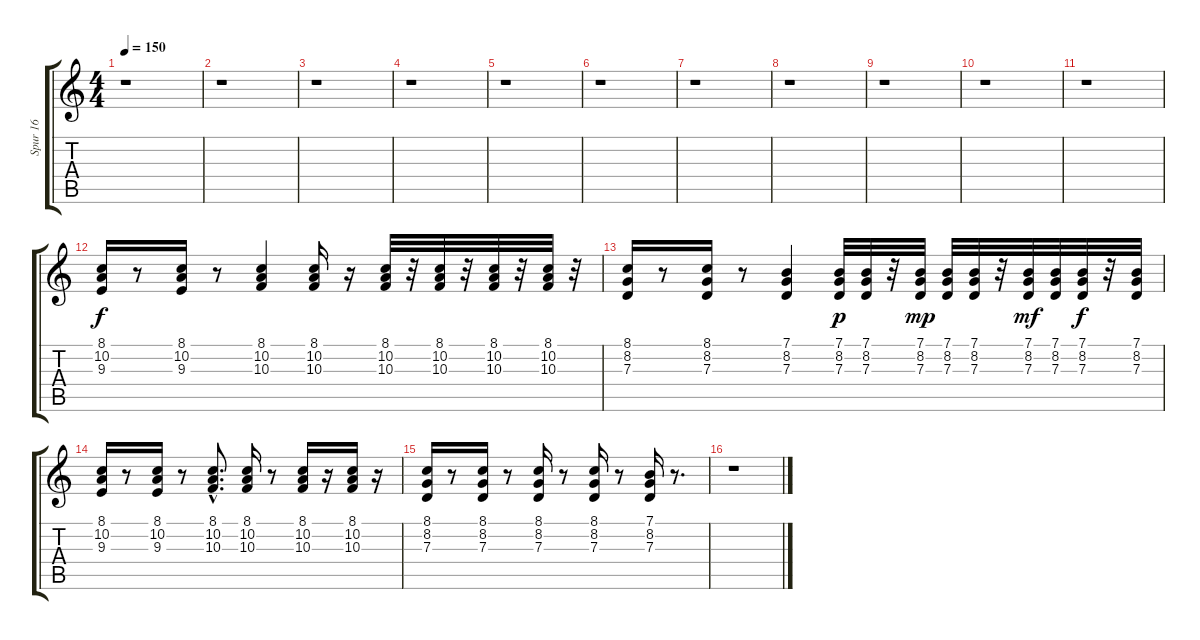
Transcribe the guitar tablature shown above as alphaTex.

\track ("Spur 16" "Spur 16") {instrument lead8bassandlead}
\staff {score tabs}
\tuning (E4 B3 G3 D3 A2 E2) {hide}
\ts (4 4)
\tempo 150
\clef g2
\ks c
r.1{dy f} |
r.1 |
r.1 |
r.1 |
r.1 |
r.1 |
r.1 |
r.1 |
r.1 |
r.1 |
r.1 |
(8.1 10.2 9.3).16 r.8 (8.1 10.2 9.3).16 r.8 (8.1 10.2 10.3).4 (8.1 10.2 10.3).16 r.16 (8.1 10.2 10.3).32 r.32 (8.1 10.2 10.3).32 r.32 (8.1 10.2 10.3).32 r.32 (8.1 10.2 10.3).32 r.32 |
(8.1 8.2 7.3).16 r.8 (8.1 8.2 7.3).16 r.8 (7.1 8.2 7.3).4 (7.1 8.2 7.3).32{dy p} (7.1 8.2 7.3).32 r.32 (7.1 8.2 7.3).32{dy mp} (7.1 8.2 7.3).32 (7.1 8.2 7.3).32 r.32 (7.1 8.2 7.3).32{dy mf} (7.1 8.2 7.3).32 (7.1 8.2 7.3).32{dy f} r.32 (7.1 8.2 7.3).32 |
(8.1 10.2 9.3).16 r.8 (8.1 10.2 9.3).16 r.8 (8.1{hac} 10.2{hac} 10.3{hac}).8{d} (8.1 10.2 10.3).16 r.8 (8.1 10.2 10.3).16 r.16 (8.1 10.2 10.3).16 r.16 |
(8.1 8.2 7.3).16 r.8 (8.1 8.2 7.3).16 r.8 (8.1 8.2 7.3).16 r.8 (8.1 8.2 7.3).16 r.8 (7.1 8.2 7.3).16 r.8{d} |
r.1
